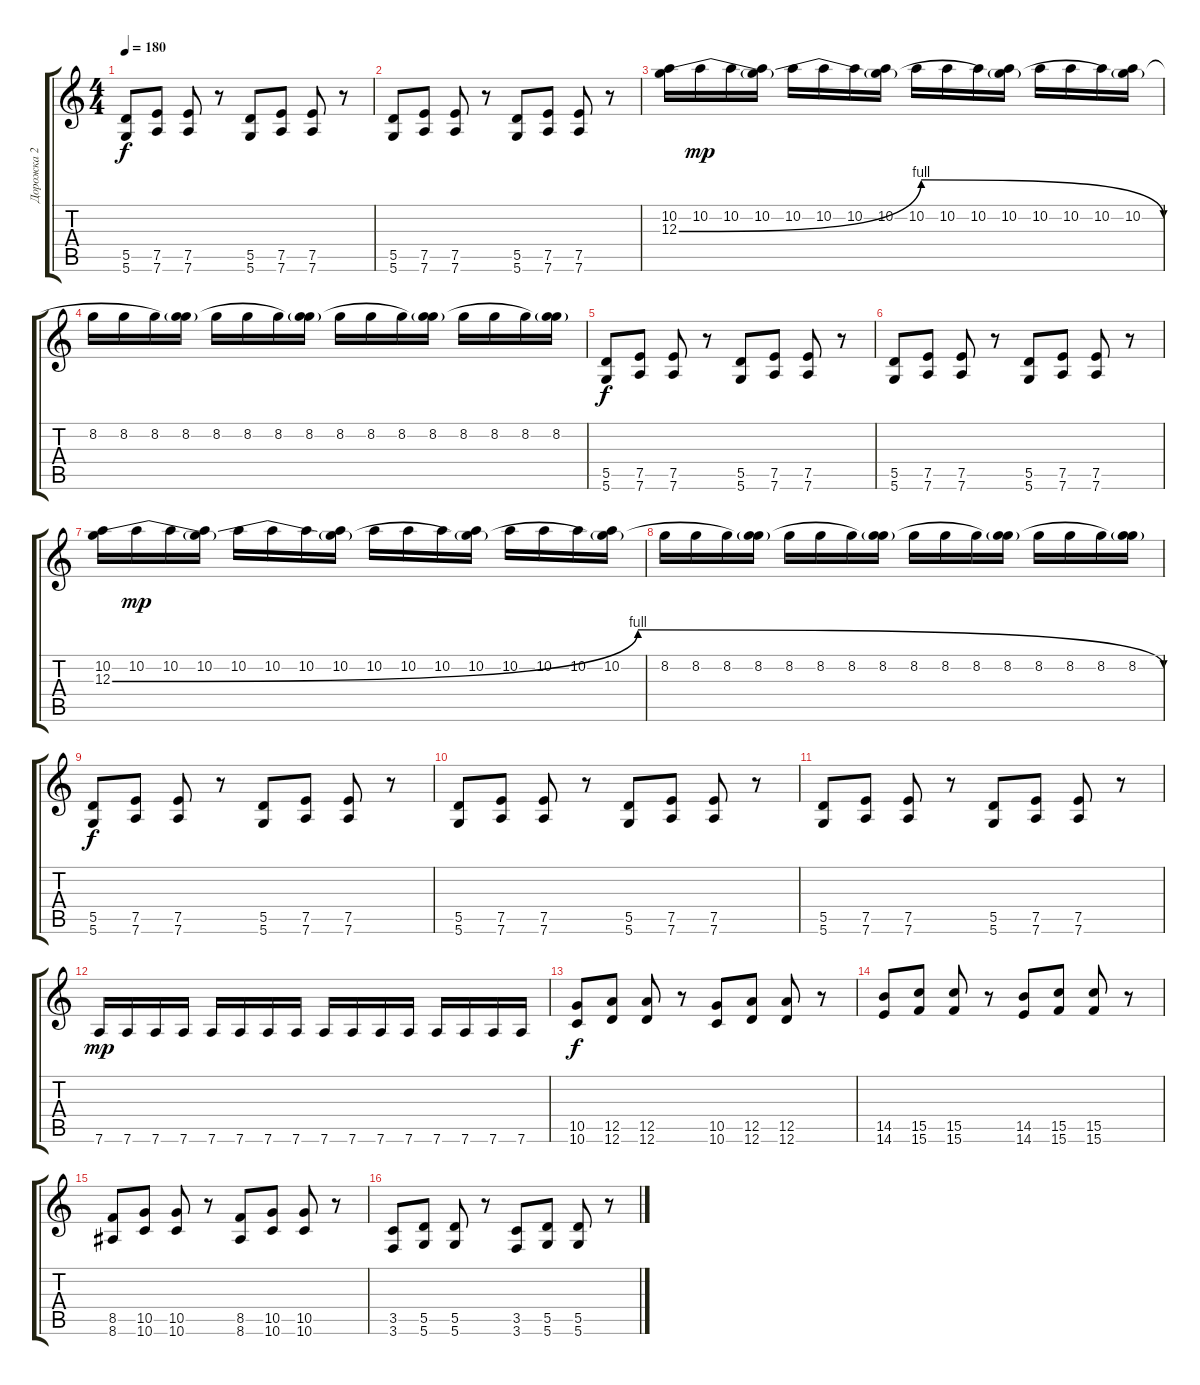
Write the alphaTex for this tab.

\track ("Дорожка 2" "Дорожка 2") {instrument overdrivenguitar}
\staff {score tabs}
\tuning (E4 B3 G3 D3 A2 D2) {hide}
\ts (4 4)
\tempo 180
\clef g2
\ks c
(5.5 5.6).8{dy f} (7.5 7.6).8 (7.5 7.6).8 r.8 (5.5 5.6).8 (7.5 7.6).8 (7.5 7.6).8 r.8 |
(5.5 5.6).8 (7.5 7.6).8 (7.5 7.6).8 r.8 (5.5 5.6).8 (7.5 7.6).8 (7.5 7.6).8 r.8 |
(10.2 12.3{be (bendrelease 0 0 4 4 30 4 60 0)}).16 10.2.16{dy mp} 10.2.16 (10.2 12.3{t}).16 10.2.16 10.2.16 10.2.16 (10.2 12.3{t}).16 10.2.16 10.2.16 10.2.16 (10.2 12.3{t}).16 10.2.16 10.2.16 10.2.16 (10.2 12.3{t}).16 |
8.2.16 8.2.16 8.2.16 (8.2 12.3{t}).16 8.2.16 8.2.16 8.2.16 (8.2 12.3{t}).16 8.2.16 8.2.16 8.2.16 (8.2 12.3{t}).16 8.2.16 8.2.16 8.2.16 (8.2 12.3{t}).16 |
(5.5 5.6).8{dy f} (7.5 7.6).8 (7.5 7.6).8 r.8 (5.5 5.6).8 (7.5 7.6).8 (7.5 7.6).8 r.8 |
(5.5 5.6).8 (7.5 7.6).8 (7.5 7.6).8 r.8 (5.5 5.6).8 (7.5 7.6).8 (7.5 7.6).8 r.8 |
(10.2 12.3{be (bendrelease 0 0 4 4 30 4 60 0)}).16 10.2.16{dy mp} 10.2.16 (10.2 12.3{t}).16 10.2.16 10.2.16 10.2.16 (10.2 12.3{t}).16 10.2.16 10.2.16 10.2.16 (10.2 12.3{t}).16 10.2.16 10.2.16 10.2.16 (10.2 12.3{t}).16 |
8.2.16 8.2.16 8.2.16 (8.2 12.3{t}).16 8.2.16 8.2.16 8.2.16 (8.2 12.3{t}).16 8.2.16 8.2.16 8.2.16 (8.2 12.3{t}).16 8.2.16 8.2.16 8.2.16 (8.2 12.3{t}).16 |
(5.5 5.6).8{dy f} (7.5 7.6).8 (7.5 7.6).8 r.8 (5.5 5.6).8 (7.5 7.6).8 (7.5 7.6).8 r.8 |
(5.5 5.6).8 (7.5 7.6).8 (7.5 7.6).8 r.8 (5.5 5.6).8 (7.5 7.6).8 (7.5 7.6).8 r.8 |
(5.5 5.6).8 (7.5 7.6).8 (7.5 7.6).8 r.8 (5.5 5.6).8 (7.5 7.6).8 (7.5 7.6).8 r.8 |
7.6.16{dy mp} 7.6.16 7.6.16 7.6.16 7.6.16 7.6.16 7.6.16 7.6.16 7.6.16 7.6.16 7.6.16 7.6.16 7.6.16 7.6.16 7.6.16 7.6.16 |
(10.5 10.6).8{dy f} (12.5 12.6).8 (12.5 12.6).8 r.8 (10.5 10.6).8 (12.5 12.6).8 (12.5 12.6).8 r.8 |
(14.5 14.6).8 (15.5 15.6).8 (15.5 15.6).8 r.8 (14.5 14.6).8 (15.5 15.6).8 (15.5 15.6).8 r.8 |
(8.5 8.6).8 (10.5 10.6).8 (10.5 10.6).8 r.8 (8.5 8.6).8 (10.5 10.6).8 (10.5 10.6).8 r.8 |
(3.5 3.6).8 (5.5 5.6).8 (5.5 5.6).8 r.8 (3.5 3.6).8 (5.5 5.6).8 (5.5 5.6).8 r.8
